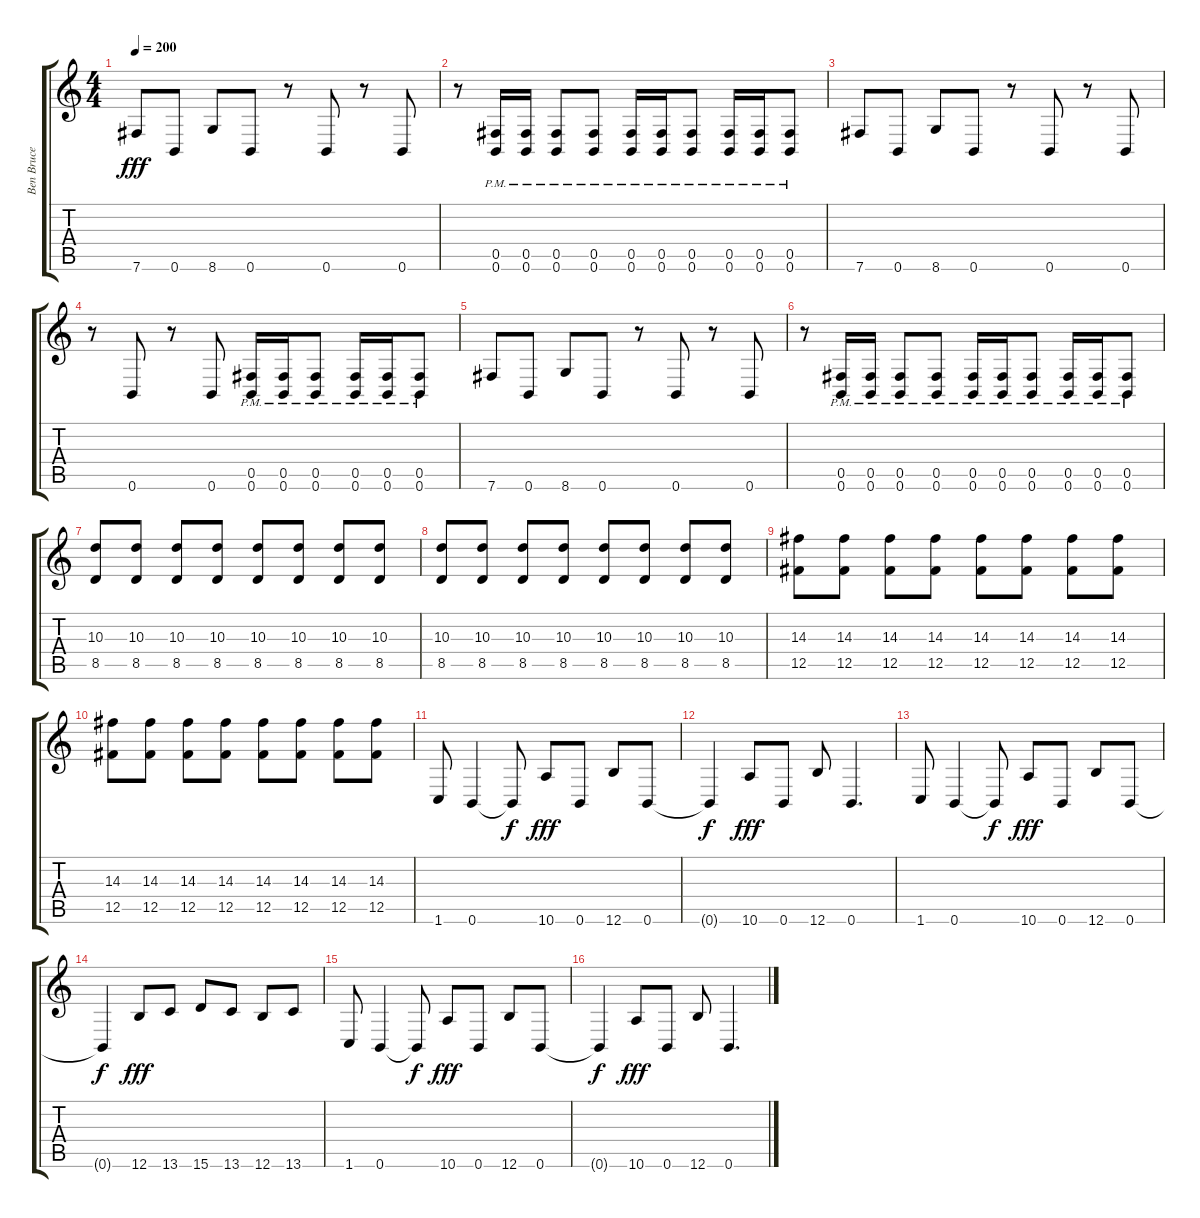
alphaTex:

\track ("Ben Bruce" "Ben Bruce") {instrument distortionguitar}
\staff {score tabs}
\tuning (Db4 Ab3 E3 B2 Gb2 B1) {hide}
\ts (4 4)
\tempo 200
\clef g2
\ks c
7.6.8{dy fff} 0.6.8 8.6.8 0.6.8 r.8 0.6.8 r.8 0.6.8 |
r.8 (0.5{pm} 0.6{pm}).16 (0.5{pm} 0.6{pm}).16 (0.5{pm} 0.6{pm}).8 (0.5{pm} 0.6{pm}).8 (0.5{pm} 0.6{pm}).16 (0.5{pm} 0.6{pm}).16 (0.5{pm} 0.6{pm}).8 (0.5{pm} 0.6{pm}).16 (0.5{pm} 0.6{pm}).16 (0.5{pm} 0.6{pm}).8 |
7.6.8 0.6.8 8.6.8 0.6.8 r.8 0.6.8 r.8 0.6.8 |
r.8 0.6.8 r.8 0.6.8 (0.5{pm} 0.6{pm}).16 (0.5{pm} 0.6{pm}).16 (0.5{pm} 0.6{pm}).8 (0.5{pm} 0.6{pm}).16 (0.5{pm} 0.6{pm}).16 (0.5{pm} 0.6{pm}).8 |
7.6.8 0.6.8 8.6.8 0.6.8 r.8 0.6.8 r.8 0.6.8 |
r.8 (0.5{pm} 0.6{pm}).16 (0.5{pm} 0.6{pm}).16 (0.5{pm} 0.6{pm}).8 (0.5{pm} 0.6{pm}).8 (0.5{pm} 0.6{pm}).16 (0.5{pm} 0.6{pm}).16 (0.5{pm} 0.6{pm}).8 (0.5{pm} 0.6{pm}).16 (0.5{pm} 0.6{pm}).16 (0.5{pm} 0.6{pm}).8 |
(10.3 8.5).8 (10.3 8.5).8 (10.3 8.5).8 (10.3 8.5).8 (10.3 8.5).8 (10.3 8.5).8 (10.3 8.5).8 (10.3 8.5).8 |
(10.3 8.5).8 (10.3 8.5).8 (10.3 8.5).8 (10.3 8.5).8 (10.3 8.5).8 (10.3 8.5).8 (10.3 8.5).8 (10.3 8.5).8 |
(14.3 12.5).8 (14.3 12.5).8 (14.3 12.5).8 (14.3 12.5).8 (14.3 12.5).8 (14.3 12.5).8 (14.3 12.5).8 (14.3 12.5).8 |
(14.3 12.5).8 (14.3 12.5).8 (14.3 12.5).8 (14.3 12.5).8 (14.3 12.5).8 (14.3 12.5).8 (14.3 12.5).8 (14.3 12.5).8 |
1.6.8 0.6.4 0.6{t}.8{dy f} 10.6.8{dy fff} 0.6.8 12.6.8 0.6.8 |
0.6{t}.4{dy f} 10.6.8{dy fff} 0.6.8 12.6.8 0.6.4{d} |
1.6.8 0.6.4 0.6{t}.8{dy f} 10.6.8{dy fff} 0.6.8 12.6.8 0.6.8 |
0.6{t}.4{dy f} 12.6.8{dy fff} 13.6.8 15.6.8 13.6.8 12.6.8 13.6.8 |
1.6.8 0.6.4 0.6{t}.8{dy f} 10.6.8{dy fff} 0.6.8 12.6.8 0.6.8 |
0.6{t}.4{dy f} 10.6.8{dy fff} 0.6.8 12.6.8 0.6.4{d}
